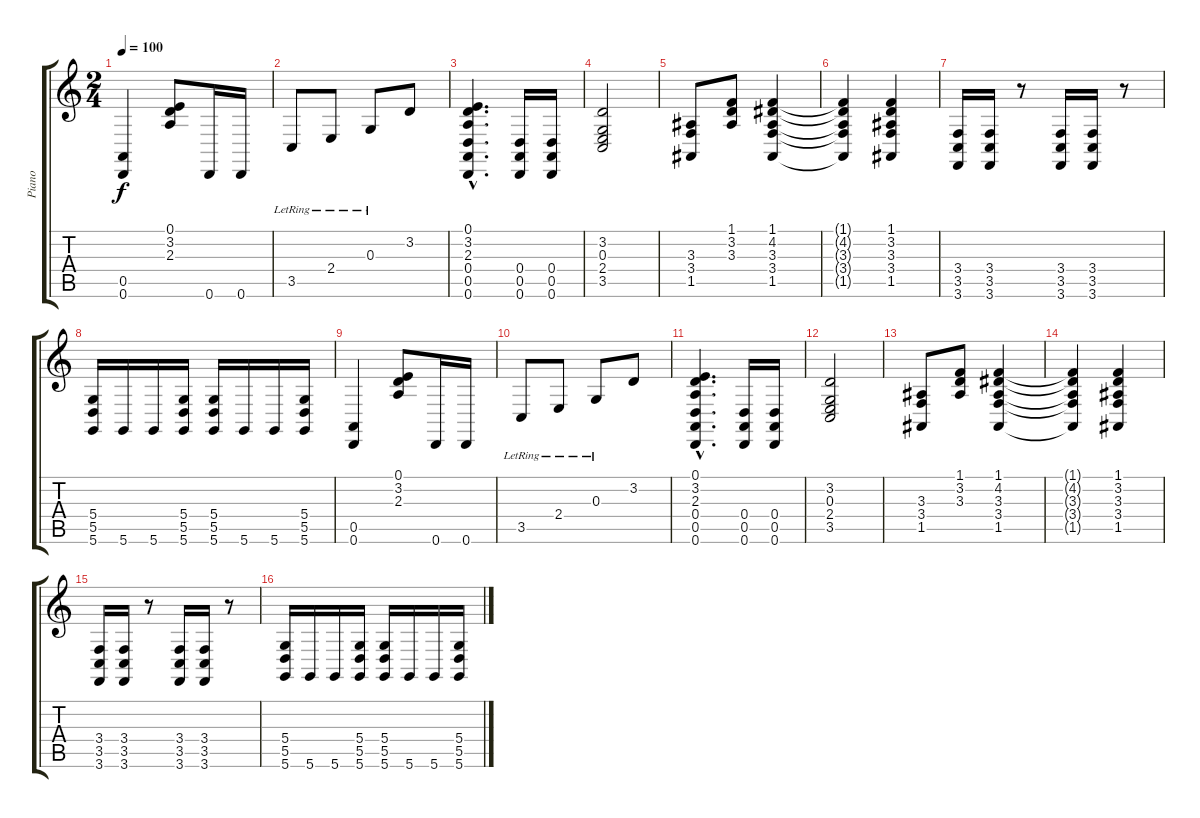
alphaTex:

\track ("Piano" "Piano") {instrument acousticgrandpiano}
\staff {score tabs}
\tuning (E4 B3 G3 D3 A2 D2) {hide}
\ts (2 4)
\tempo 100
\clef g2
\ks c
(0.5 0.6).4{dy f} (0.1 3.2 2.3).8 0.6.16 0.6.16 |
3.5{lr}.8 2.4{lr}.8 0.3{lr}.8 3.2.8 |
(0.1{hac} 3.2{hac} 2.3{hac} 0.4{hac} 0.5{hac} 0.6{hac}).4{d} (0.4 0.5 0.6).16 (0.4 0.5 0.6).16 |
(3.2 0.3 2.4 3.5).2 |
(3.3 3.4 1.5).8 (1.1 3.2 3.3).8 (1.1 4.2 3.3 3.4 1.5).4 |
(1.1{t} 4.2{t} 3.3{t} 3.4{t} 1.5{t}).4 (1.1 3.2 3.3 3.4 1.5).4 |
(3.4 3.5 3.6).16 (3.4 3.5 3.6).16 r.8 (3.4 3.5 3.6).16 (3.4 3.5 3.6).16 r.8 |
(5.4 5.5 5.6).16 5.6.16 5.6.16 (5.4 5.5 5.6).16 (5.4 5.5 5.6).16 5.6.16 5.6.16 (5.4 5.5 5.6).16 |
(0.5 0.6).4 (0.1 3.2 2.3).8 0.6.16 0.6.16 |
3.5{lr}.8 2.4{lr}.8 0.3{lr}.8 3.2.8 |
(0.1{hac} 3.2{hac} 2.3{hac} 0.4{hac} 0.5{hac} 0.6{hac}).4{d} (0.4 0.5 0.6).16 (0.4 0.5 0.6).16 |
(3.2 0.3 2.4 3.5).2 |
(3.3 3.4 1.5).8 (1.1 3.2 3.3).8 (1.1 4.2 3.3 3.4 1.5).4 |
(1.1{t} 4.2{t} 3.3{t} 3.4{t} 1.5{t}).4 (1.1 3.2 3.3 3.4 1.5).4 |
(3.4 3.5 3.6).16 (3.4 3.5 3.6).16 r.8 (3.4 3.5 3.6).16 (3.4 3.5 3.6).16 r.8 |
(5.4 5.5 5.6).16 5.6.16 5.6.16 (5.4 5.5 5.6).16 (5.4 5.5 5.6).16 5.6.16 5.6.16 (5.4 5.5 5.6).16
